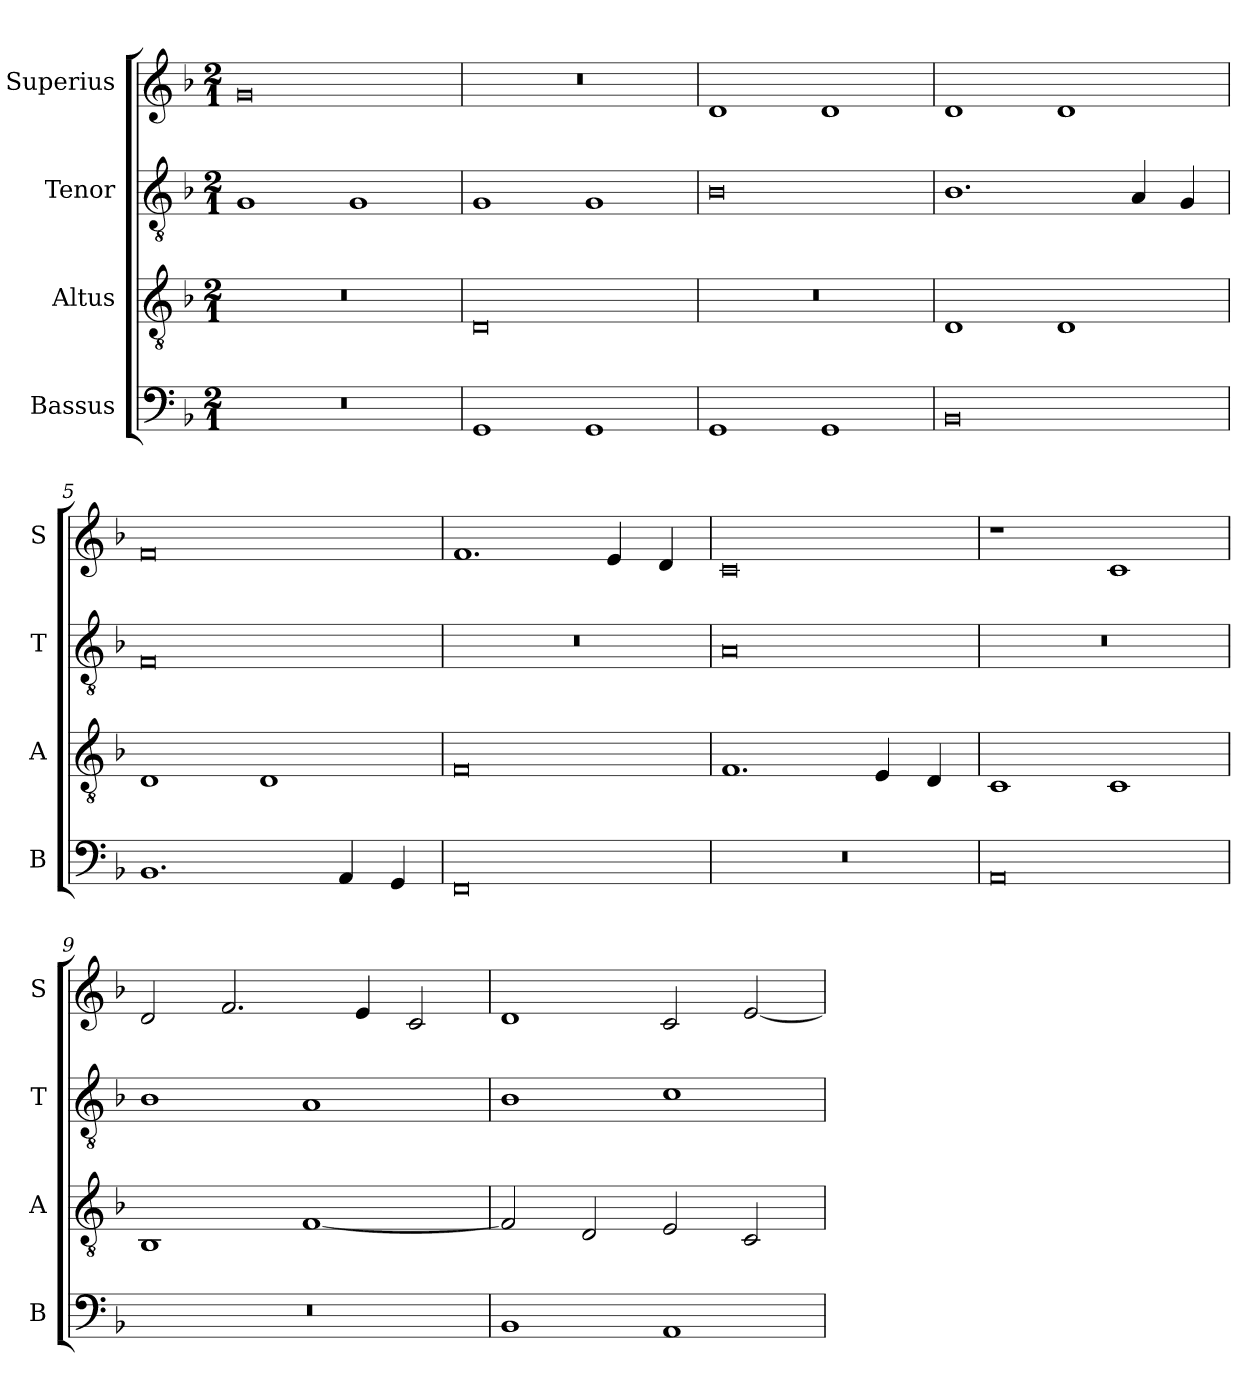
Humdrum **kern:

**kern	**kern	**kern	**kern
*part4	*part3	*part2	*part1
*staff4	*staff3	*staff2	*staff1
*I"Bassus	*I"Altus	*I"Tenor	*I"Superius
*I'B	*I'A	*I'T	*I'S
*clefF4	*clefGv2	*clefGv2	*clefG2
*k[b-]	*k[b-]	*k[b-]	*k[b-]
*M2/1	*M2/1	*M2/1	*M2/1
=1	=1	=1	=1
0r	0r	1G	0g
.	.	1G	.
=2	=2	=2	=2
1GG	0D	1G	0r
1GG	.	1G	.
=3	=3	=3	=3
1GG	0r	0B-	1d
1GG	.	.	1d
=4	=4	=4	=4
0BB-	1D	1.B-	1d
.	1D	.	1d
.	.	4A	.
.	.	4G	.
=5	=5	=5	=5
1.BB-	1D	0F	0f
.	1D	.	.
4AA	.	.	.
4GG	.	.	.
=6	=6	=6	=6
0FF	0F	0r	1.f
.	.	.	4e
.	.	.	4d
=7	=7	=7	=7
0r	1.F	0A	0c
.	4E	.	.
.	4D	.	.
=8	=8	=8	=8
0AA	1C	0r	1r
.	1C	.	1c
=9	=9	=9	=9
0r	1BB-	1B-	2d
.	.	.	2.f
.	[1F	1A	.
.	.	.	4e
.	.	.	2c
=10	=10	=10	=10
1BB-	2F]	1B-	1d
.	2D	.	.
1AA	2E	1c	2c
.	2C	.	[2e
=	=	=	=
*-	*-	*-	*-
